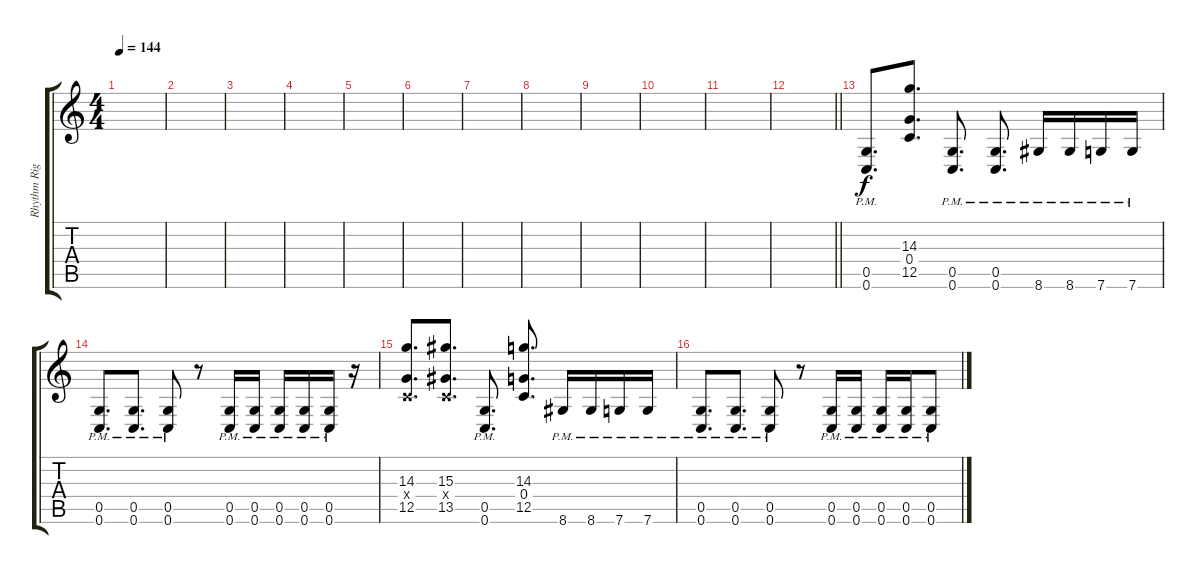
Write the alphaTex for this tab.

\track ("Rhythm Right" "Rhythm Rig") {instrument distortionguitar}
\staff {score tabs}
\tuning (D4 A3 F3 C3 G2 C2) {hide}
\ts (4 4)
\section ("" "")
\tempo 144
\clef g2
\ks c
|
|
|
|
|
|
|
|
|
|
|
\barLineRight lightlight
|
\section ("" "")
(0.5{pm} 0.6{pm}).8{d} (14.3 0.4 12.5).8{d} (0.5{pm} 0.6{pm}).8{d} (0.5{pm} 0.6{pm}).8{d} 8.6{pm}.16 8.6{pm}.16 7.6{pm}.16 7.6{pm}.16 |
(0.5{pm} 0.6{pm}).8{d} (0.5{pm} 0.6{pm}).8{d} (0.5{pm} 0.6{pm}).8 r.8 (0.5{pm} 0.6{pm}).16 (0.5{pm} 0.6{pm}).16 (0.5{pm} 0.6{pm}).16 (0.5{pm} 0.6{pm}).16 (0.5{pm} 0.6{pm}).16 r.16 |
(14.3 0.4{x} 12.5).8{d} (15.3 0.4{x} 13.5).8{d} (0.5{pm} 0.6{pm}).8{d} (14.3 0.4 12.5).8{d} 8.6{pm}.16 8.6{pm}.16 7.6{pm}.16 7.6{pm}.16 |
(0.5{pm} 0.6{pm}).8{d} (0.5{pm} 0.6{pm}).8{d} (0.5{pm} 0.6{pm}).8 r.8 (0.5{pm} 0.6{pm}).16 (0.5{pm} 0.6{pm}).16 (0.5{pm} 0.6{pm}).16 (0.5{pm} 0.6{pm}).16 (0.5{pm} 0.6{pm}).8
